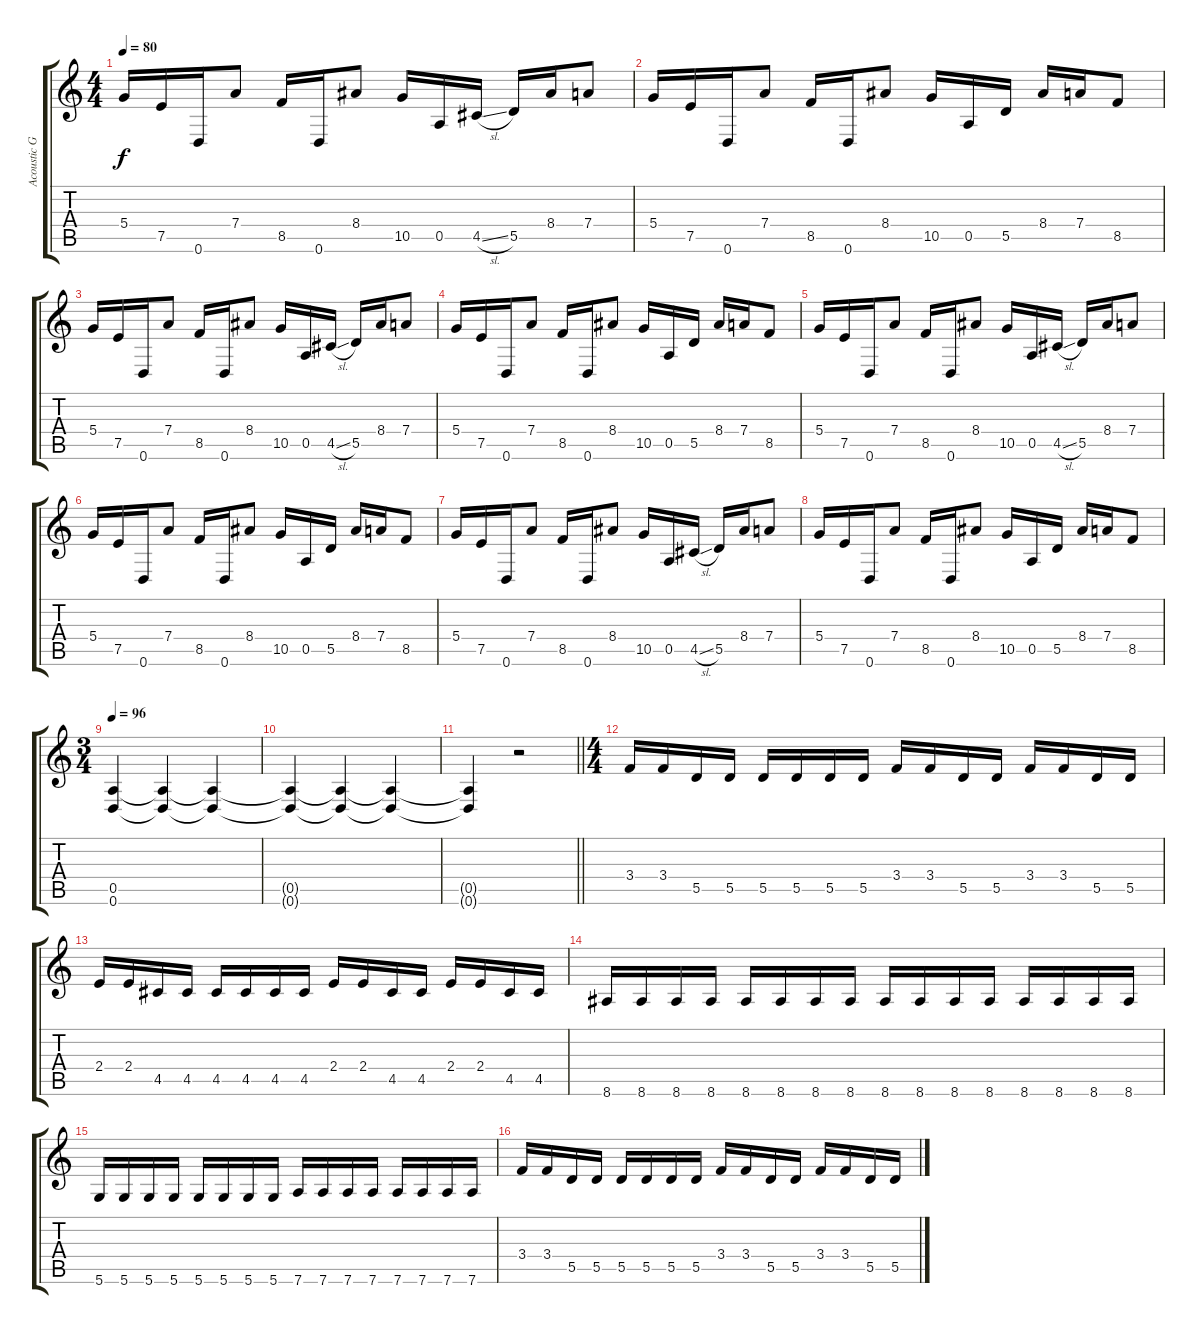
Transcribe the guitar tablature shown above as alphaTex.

\track ("Acoustic Guitar 1" "Acoustic G") {instrument acousticguitarsteel}
\staff {score tabs}
\tuning (E4 B3 G3 D3 A2 D2) {hide}
\ts (4 4)
\tempo 80
\clef g2
\ks c
5.4.16{dy f} 7.5.16 0.6.16 7.4.8 8.5.16 0.6.16 8.4.8 10.5.16 0.5.16 4.5{sl}.16 5.5.16 8.4.16 7.4.8 |
5.4.16 7.5.16 0.6.16 7.4.8 8.5.16 0.6.16 8.4.8 10.5.16 0.5.16 5.5.16 8.4.16 7.4.16 8.5.8 |
5.4.16 7.5.16 0.6.16 7.4.8 8.5.16 0.6.16 8.4.8 10.5.16 0.5.16 4.5{sl}.16 5.5.16 8.4.16 7.4.8 |
5.4.16 7.5.16 0.6.16 7.4.8 8.5.16 0.6.16 8.4.8 10.5.16 0.5.16 5.5.16 8.4.16 7.4.16 8.5.8 |
5.4.16 7.5.16 0.6.16 7.4.8 8.5.16 0.6.16 8.4.8 10.5.16 0.5.16 4.5{sl}.16 5.5.16 8.4.16 7.4.8 |
5.4.16 7.5.16 0.6.16 7.4.8 8.5.16 0.6.16 8.4.8 10.5.16 0.5.16 5.5.16 8.4.16 7.4.16 8.5.8 |
5.4.16 7.5.16 0.6.16 7.4.8 8.5.16 0.6.16 8.4.8 10.5.16 0.5.16 4.5{sl}.16 5.5.16 8.4.16 7.4.8 |
5.4.16 7.5.16 0.6.16 7.4.8 8.5.16 0.6.16 8.4.8 10.5.16 0.5.16 5.5.16 8.4.16 7.4.16 8.5.8 |
\ts (3 4)
\tempo 96
(0.5 0.6).4 (0.5{t} 0.6{t}).4 (0.5{t} 0.6{t}).4 |
(0.5{t} 0.6{t}).4 (0.5{t} 0.6{t}).4 (0.5{t} 0.6{t}).4 |
\barLineRight lightlight
(0.5{t} 0.6{t}).4 r.2 |
\ts (4 4)
3.4.16 3.4.16 5.5.16 5.5.16 5.5.16 5.5.16 5.5.16 5.5.16 3.4.16 3.4.16 5.5.16 5.5.16 3.4.16 3.4.16 5.5.16 5.5.16 |
2.4.16 2.4.16 4.5.16 4.5.16 4.5.16 4.5.16 4.5.16 4.5.16 2.4.16 2.4.16 4.5.16 4.5.16 2.4.16 2.4.16 4.5.16 4.5.16 |
8.6.16 8.6.16 8.6.16 8.6.16 8.6.16 8.6.16 8.6.16 8.6.16 8.6.16 8.6.16 8.6.16 8.6.16 8.6.16 8.6.16 8.6.16 8.6.16 |
5.6.16 5.6.16 5.6.16 5.6.16 5.6.16 5.6.16 5.6.16 5.6.16 7.6.16 7.6.16 7.6.16 7.6.16 7.6.16 7.6.16 7.6.16 7.6.16 |
3.4.16 3.4.16 5.5.16 5.5.16 5.5.16 5.5.16 5.5.16 5.5.16 3.4.16 3.4.16 5.5.16 5.5.16 3.4.16 3.4.16 5.5.16 5.5.16
